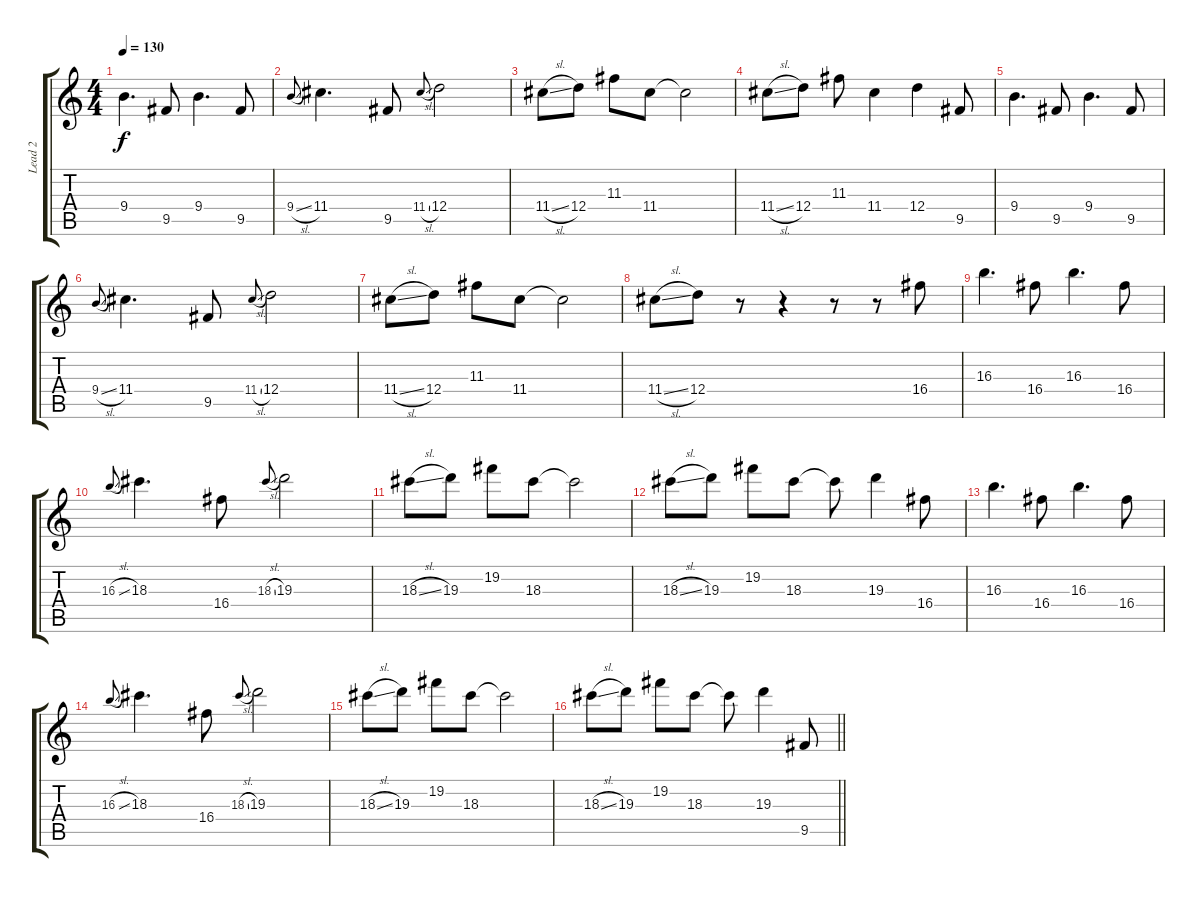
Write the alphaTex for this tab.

\track ("Lead 2" "Lead 2") {instrument distortionguitar}
\staff {score tabs}
\tuning (E4 B3 G3 D3 A2 E2) {hide}
\ts (4 4)
\section ("" "")
\tempo 130
\clef g2
\ks c
9.4.4{d dy f} 9.5.8 9.4.4{d} 9.5.8 |
9.4{sl}.8{gr onbeat} 11.4.4{d} 9.5.8 11.4{sl}.8{gr onbeat} 12.4.2 |
11.4{sl}.8 12.4.8 11.3.8 11.4.8 11.4{t}.2 |
11.4{sl}.8 12.4.8 11.3.8 11.4.4 12.4.4 9.5.8 |
9.4.4{d} 9.5.8 9.4.4{d} 9.5.8 |
9.4{sl}.8{gr onbeat} 11.4.4{d} 9.5.8 11.4{sl}.8{gr onbeat} 12.4.2 |
11.4{sl}.8 12.4.8 11.3.8 11.4.8 11.4{t}.2 |
11.4{sl}.8 12.4.8 r.8 r.4 r.8 r.8 16.4.8 |
16.3.4{d} 16.4.8 16.3.4{d} 16.4.8 |
16.3{sl}.8{gr onbeat} 18.3.4{d} 16.4.8 18.3{sl}.8{gr onbeat} 19.3.2 |
18.3{sl}.8 19.3.8 19.2.8 18.3.8 18.3{t}.2 |
18.3{sl}.8 19.3.8 19.2.8 18.3.8 18.3{t}.8 19.3.4 16.4.8 |
16.3.4{d} 16.4.8 16.3.4{d} 16.4.8 |
16.3{sl}.8{gr onbeat} 18.3.4{d} 16.4.8 18.3{sl}.8{gr onbeat} 19.3.2 |
18.3{sl}.8 19.3.8 19.2.8 18.3.8 18.3{t}.2 |
\barLineRight lightlight
18.3{sl}.8 19.3.8 19.2.8 18.3.8 18.3{t}.8 19.3.4 9.5.8
